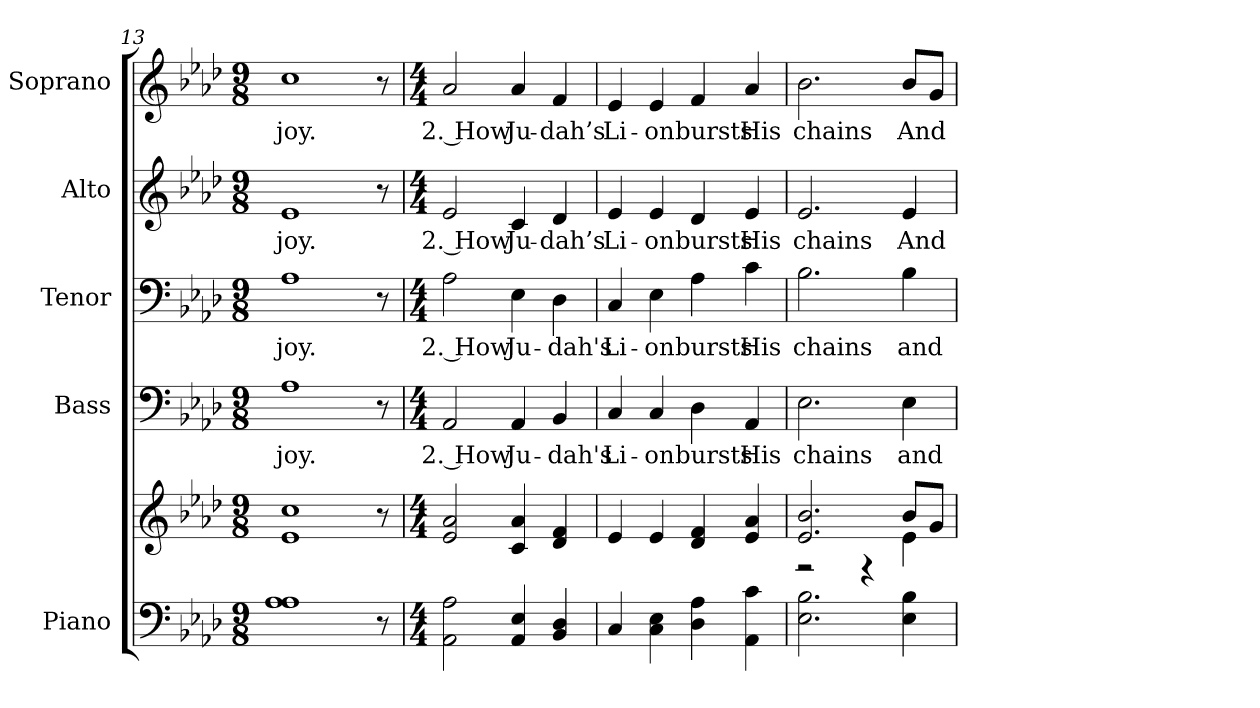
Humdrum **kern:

**kern	**kern	**kern	**text	**kern	**text	**kern	**text	**kern	**text
*part5	*part5	*part4	*part4	*part3	*part3	*part2	*part2	*part1	*part1
*staff6	*staff5	*staff4	*staff4	*staff3	*staff3	*staff2	*staff2	*staff1	*staff1
*I"Piano	*	*I"Bass	*	*I"Tenor	*	*I"Alto	*	*I"Soprano	*
*I'Pno.	*	*I'B.	*	*I'T.	*	*I'A.	*	*I'S.	*
*clefF4	*clefG2	*clefF4	*	*clefF4	*	*clefG2	*	*clefG2	*
*k[b-e-a-d-]	*k[b-e-a-d-]	*k[b-e-a-d-]	*	*k[b-e-a-d-]	*	*k[b-e-a-d-]	*	*k[b-e-a-d-]	*
*f:	*f:	*f:	*	*f:	*	*f:	*	*f:	*
*M9/8	*M9/8	*M9/8	*	*M9/8	*	*M9/8	*	*M9/8	*
=13	=13	=13	=13	=13	=13	=13	=13	=13	=13
!	!	!	!LO:LY:b:color=#000000	!	!	!	!	!	!
!	!	!	!	!	!LO:LY:b:color=#000000	!	!	!	!
!	!	!	!	!	!	!	!LO:LY:b:color=#000000	!	!
!	!	!	!	!	!	!	!	!	!LO:LY:b:color=#000000
1A-i 1A-i	1e-i 1cci	1A-i	joy.	1A-i	joy.	1e-i	joy.	1cci	joy.
8r	8r	8r	.	8r	.	8r	.	8r	.
=14	=14	=14	=14	=14	=14	=14	=14	=14	=14
*M4/4	*M4/4	*M4/4	*	*M4/4	*	*M4/4	*	*M4/4	*
!	!	!	!LO:LY:b:color=#000000	!	!	!	!	!	!
!	!	!	!	!	!LO:LY:b:color=#000000	!	!	!	!
!	!	!	!	!	!	!	!LO:LY:b:color=#000000	!	!
!	!	!	!	!	!	!	!	!	!LO:LY:b:color=#000000
2AA-i\ 2A-i	2e-i/ 2a-i	2AA-i/	2. How	2A-i\	2. How	2e-i/	2. How	2a-i/	2. How
!	!	!	!LO:LY:b:color=#000000	!	!	!	!	!	!
!	!	!	!	!	!LO:LY:b:color=#000000	!	!	!	!
!	!	!	!	!	!	!	!LO:LY:b:color=#000000	!	!
!	!	!	!	!	!	!	!	!	!LO:LY:b:color=#000000
4AA-i/ 4E-i	4ci/ 4a-i	4AA-i/	Ju-	4E-i\	Ju-	4ci/	Ju-	4a-i/	Ju-
!	!	!	!LO:LY:b:color=#000000	!	!	!	!	!	!
!	!	!	!	!	!LO:LY:b:color=#000000	!	!	!	!
!	!	!	!	!	!	!	!LO:LY:b:color=#000000	!	!
!	!	!	!	!	!	!	!	!	!LO:LY:b:color=#000000
4BB-i/ 4D-i	4d-i/ 4fi	4BB-i/	-dah's	4D-i\	-dah's	4d-i/	-dah’s	4fi/	-dah’s
!!LO:PB:g=z
=15	=15	=15	=15	=15	=15	=15	=15	=15	=15
!	!	!	!LO:LY:b:color=#000000	!	!	!	!	!	!
!	!	!	!	!	!LO:LY:b:color=#000000	!	!	!	!
!	!	!	!	!	!	!	!LO:LY:b:color=#000000	!	!
!	!	!	!	!	!	!	!	!	!LO:LY:b:color=#000000
4Ci/	4e-i/	4Ci/	Li-	4Ci/	Li-	4e-i/	Li-	4e-i/	Li-
!	!	!	!LO:LY:b:color=#000000	!	!	!	!	!	!
!	!	!	!	!	!LO:LY:b:color=#000000	!	!	!	!
!	!	!	!	!	!	!	!LO:LY:b:color=#000000	!	!
!	!	!	!	!	!	!	!	!	!LO:LY:b:color=#000000
4Ci\ 4E-i	4e-i/	4Ci/	-on	4E-i\	-on	4e-i/	-on	4e-i/	-on
!	!	!	!LO:LY:b:color=#000000	!	!	!	!	!	!
!	!	!	!	!	!LO:LY:b:color=#000000	!	!	!	!
!	!	!	!	!	!	!	!LO:LY:b:color=#000000	!	!
!	!	!	!	!	!	!	!	!	!LO:LY:b:color=#000000
4D-i\ 4A-i	4d-i/ 4fi	4D-i\	bursts	4A-i\	bursts	4d-i/	bursts	4fi/	bursts
!	!	!	!LO:LY:b:color=#000000	!	!	!	!	!	!
!	!	!	!	!	!LO:LY:b:color=#000000	!	!	!	!
!	!	!	!	!	!	!	!LO:LY:b:color=#000000	!	!
!	!	!	!	!	!	!	!	!	!LO:LY:b:color=#000000
4AA-i\ 4ci	4e-i/ 4a-i	4AA-i/	His	4ci\	His	4e-i/	His	4a-i/	His
=16	=16	=16	=16	=16	=16	=16	=16	=16	=16
*	*^	*	*	*	*	*	*	*	*
!	!	!	!	!LO:LY:b:color=#000000	!	!	!	!	!	!
!	!	!	!	!	!	!LO:LY:b:color=#000000	!	!	!	!
!	!	!	!	!	!	!	!	!LO:LY:b:color=#000000	!	!
!	!	!	!	!	!	!	!	!	!	!LO:LY:b:color=#000000
2.E-i\ 2.B-i	2.e-i/ 2.b-i	2r	2.E-i\	chains	2.B-i\	chains	2.e-i/	chains	2.b-i\	chains
.	.	4r	.	.	.	.	.	.	.	.
!	!	!	!	!LO:LY:b:color=#000000	!	!	!	!	!	!
!	!	!	!	!	!	!LO:LY:b:color=#000000	!	!	!	!
!	!	!	!	!	!	!	!	!LO:LY:b:color=#000000	!	!
!	!	!	!	!	!	!	!	!	!	!LO:LY:b:color=#000000
4E-i\ 4B-i	8b-i/L	4e-i\	4E-i\	and	4B-i\	and	4e-i/	And	8b-i/L	And
.	8gi/J	.	.	.	.	.	.	.	8gi/J	.
*	*v	*v	*	*	*	*	*	*	*	*
=	=	=	=	=	=	=	=	=	=
*-	*-	*-	*-	*-	*-	*-	*-	*-	*-
